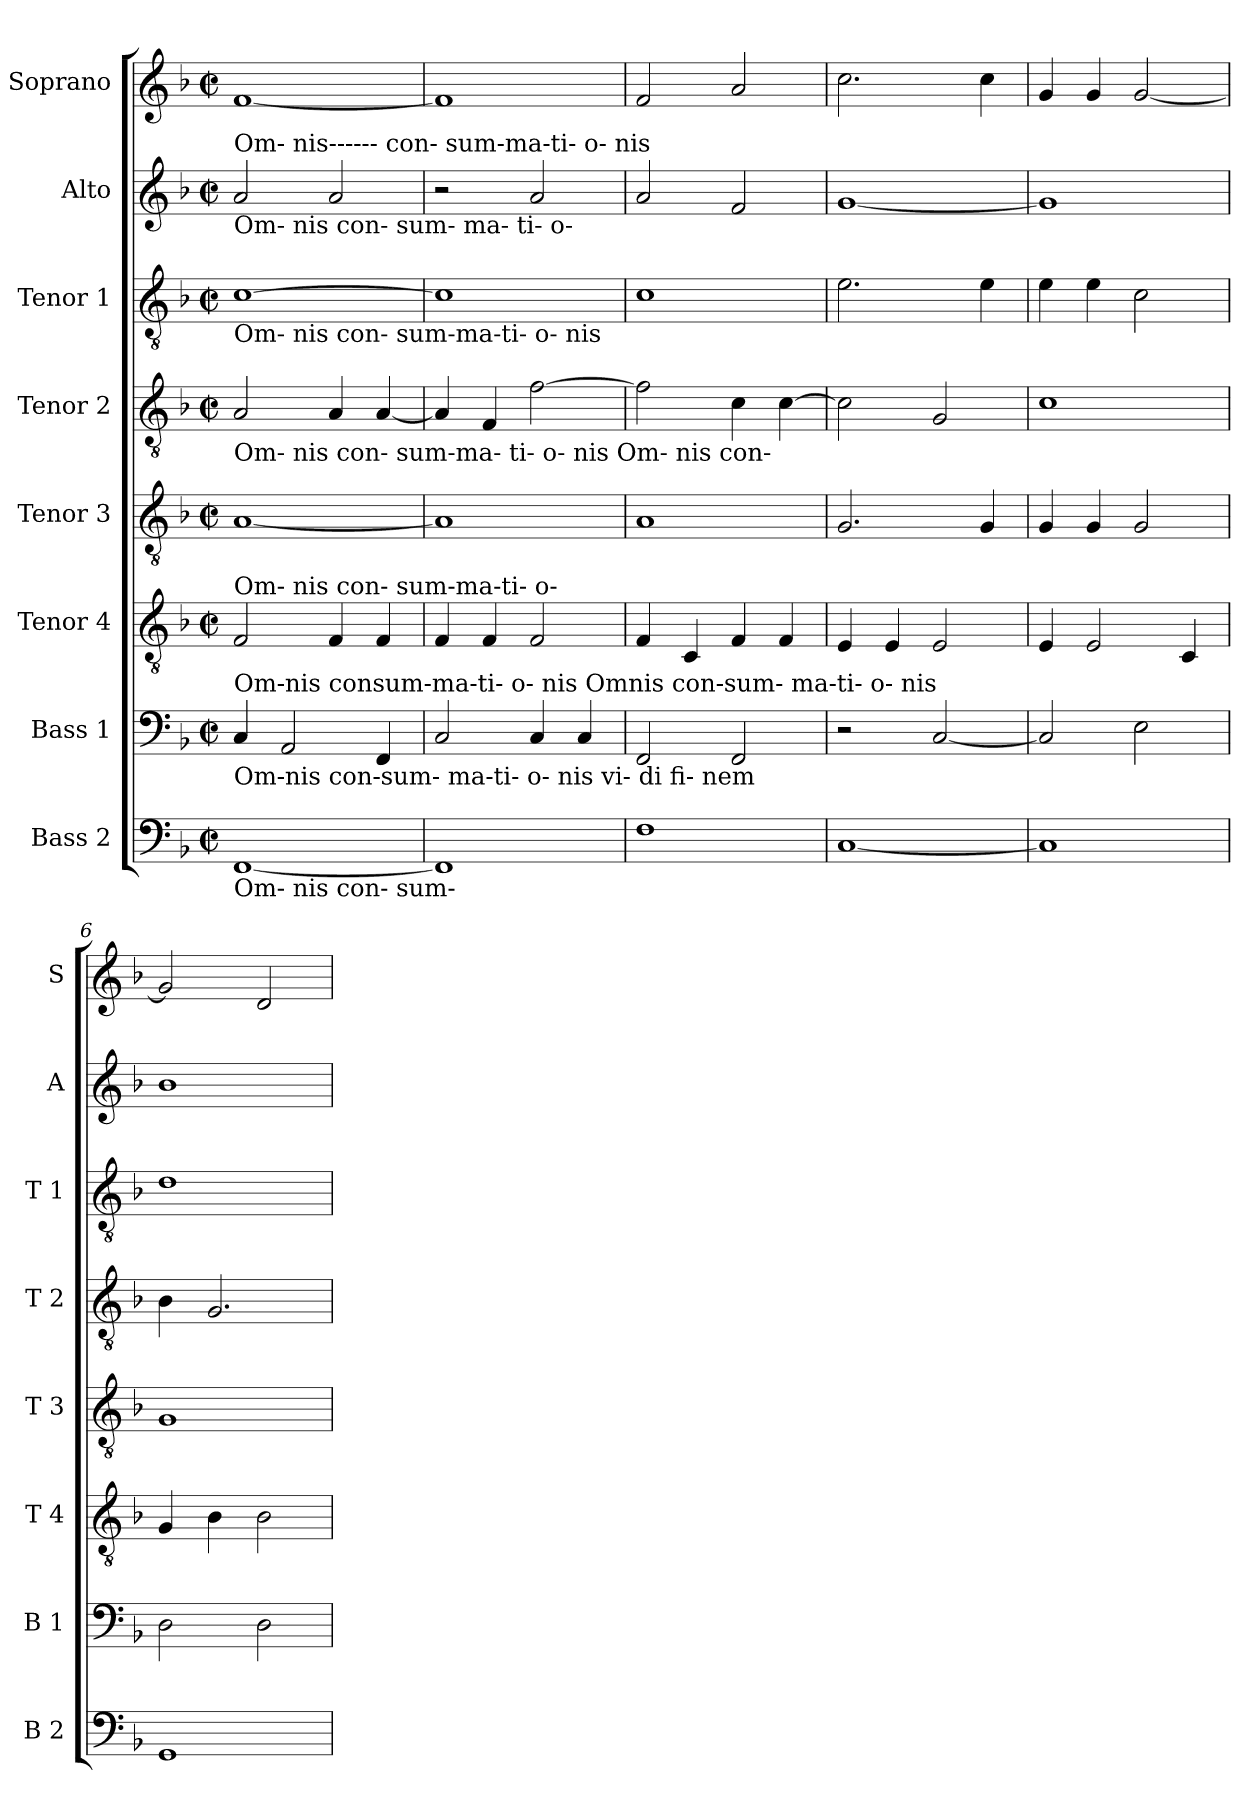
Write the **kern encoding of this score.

**kern	**kern	**kern	**kern	**kern	**kern	**kern	**kern
*part8	*part7	*part6	*part5	*part4	*part3	*part2	*part1
*staff8	*staff7	*staff6	*staff5	*staff4	*staff3	*staff2	*staff1
*I"Bass 2	*I"Bass 1	*I"Tenor 4	*I"Tenor 3	*I"Tenor 2	*I"Tenor 1	*I"Alto	*I"Soprano
*I'B 2	*I'B 1	*I'T 4	*I'T 3	*I'T 2	*I'T 1	*I'A	*I'S
*clefF4	*clefF4	*clefGv2	*clefGv2	*clefGv2	*clefGv2	*clefG2	*clefG2
*k[b-]	*k[b-]	*k[b-]	*k[b-]	*k[b-]	*k[b-]	*k[b-]	*k[b-]
*F:	*F:	*F:	*F:	*F:	*F:	*F:	*F:
*M2/2	*M2/2	*M2/2	*M2/2	*M2/2	*M2/2	*M2/2	*M2/2
*met(c|)	*met(c|)	*met(c|)	*met(c|)	*met(c|)	*met(c|)	*met(c|)	*met(c|)
=1	=1	=1	=1	=1	=1	=1	=1
!	!	!	!	!	!	!LO:TX:a:t=Om-                                        nis------          con-         sum-ma-ti-   o-                   nis	!
!	!	!	!	!	!	!LO:TX:b:t=Om-  nis                   con-      sum-    ma-       ti-                                            o-	!
!	!	!	!	!	!LO:TX:b:t=Om-                                       nis                   con-         sum-ma-ti-  o-         nis	!	!
!	!	!	!	!LO:TX:b:t=Om-  nis   con-   sum-ma-                 ti-  o-              nis         Om-                nis  con-	!	!	!
!	!	!LO:TX:a:t=Om-                                       nis                    con-         sum-ma-ti- o-	!	!	!	!	!
!	!LO:TX:a:t=Om-nis   consum-ma-ti-         o-      nis  Omnis con-sum-     ma-ti-        o-             nis	!	!	!	!	!	!
!	!LO:TX:b:t=Om-nis     con-sum-    ma-ti-   o-       nis                    vi-                   di          fi-      nem	!	!	!	!	!	!
!LO:TX:b:t=Om-                                         nis                   con-                                         sum-	!	!	!	!	!	!	!
[1FF	4C/	2F/	[1A	2A/	[1c	2a/	[1f
.	2AA/	.	.	.	.	.	.
.	.	4F/	.	4A/	.	2a/	.
.	4FF/	4F/	.	[4A/	.	.	.
=2	=2	=2	=2	=2	=2	=2	=2
1FF]	2C/	4F/	1A]	4A/]	1c]	2r	1f]
.	.	4F/	.	4F/	.	.	.
.	4C/	2F/	.	[2f\	.	2a/	.
.	4C/	.	.	.	.	.	.
=3	=3	=3	=3	=3	=3	=3	=3
1F	2FF/	4F/	1A	2f\]	1c	2a/	2f/
.	.	4C/	.	.	.	.	.
.	2FF/	4F/	.	4c\	.	2f/	2a/
.	.	4F/	.	[4c\	.	.	.
=4	=4	=4	=4	=4	=4	=4	=4
[1C	2r	4E/	2.G/	2c\]	2.e\	[1g	2.cc\
.	.	4E/	.	.	.	.	.
.	[2C/	2E/	.	2G/	.	.	.
.	.	.	4G/	.	4e\	.	4cc\
=5	=5	=5	=5	=5	=5	=5	=5
1C]	2C/]	4E/	4G/	1c	4e\	1g]	4g/
.	.	2E/	4G/	.	4e\	.	4g/
.	2E\	.	2G/	.	2c\	.	[2g/
.	.	4C/	.	.	.	.	.
=6	=6	=6	=6	=6	=6	=6	=6
1GG	2D\	4G/	1G	4B-\	1d	1b-	2g/]
.	.	4B-\	.	2.G/	.	.	.
.	2D\	2B-\	.	.	.	.	2d/
=	=	=	=	=	=	=	=
*-	*-	*-	*-	*-	*-	*-	*-
